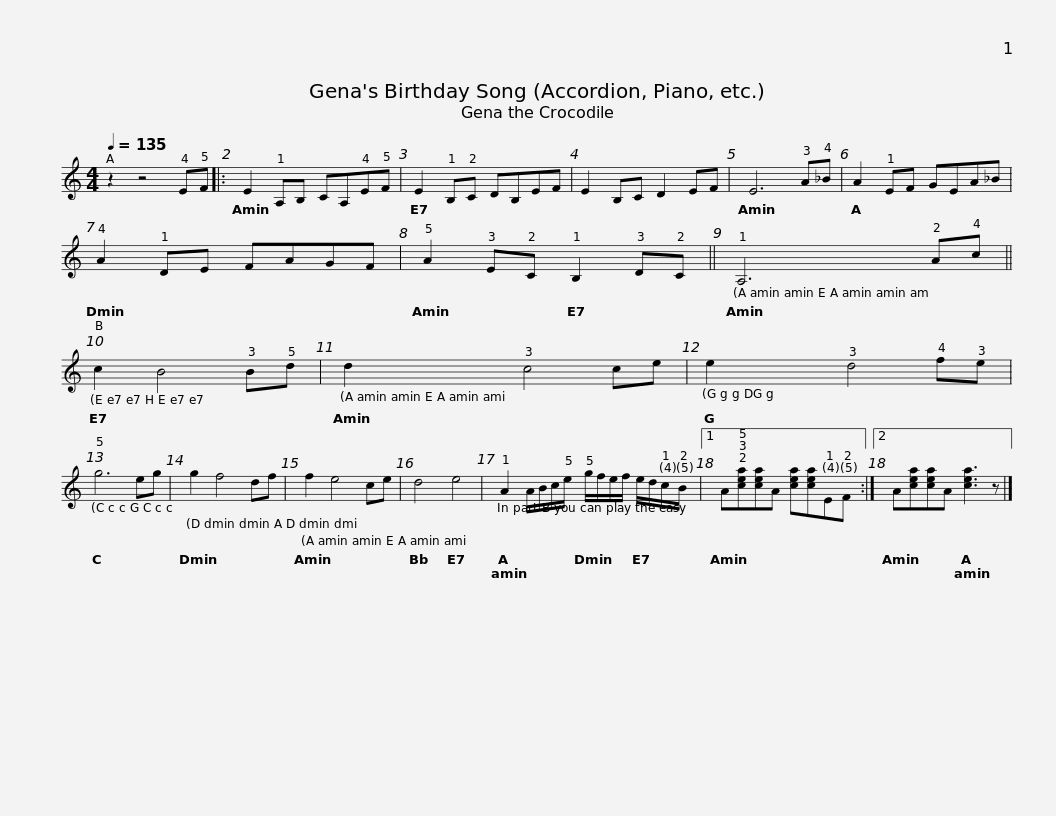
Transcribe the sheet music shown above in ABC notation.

X:1
L:1/8
Q:1/4=135
M:4/4
I:linebreak $
K:C
V:1 treble
V:1
 z2 z4 EF |: E2 A,B, CA,EF | E2 B,C DB,EF | E2 B,C D2 EF |$ E6 A_B | %5
 A2 EF GEA_B | A2 DE FAGF | A2 EC B,2 DC ||$ A,6 Ac || c2 B4 Bd | %10
 d2 c4 ce | e2 d4 fe |$ g6 eg | g2 f4 df | f2 e4 ce | %15
 d4 e4 |$ A2 A/B/c/e/ g/f/e/f/ e/d/c/B/ |1 A[cea][cea]A [cea][cea]EF :|2 A[cea][cea]A [cea]3 z |] %19
